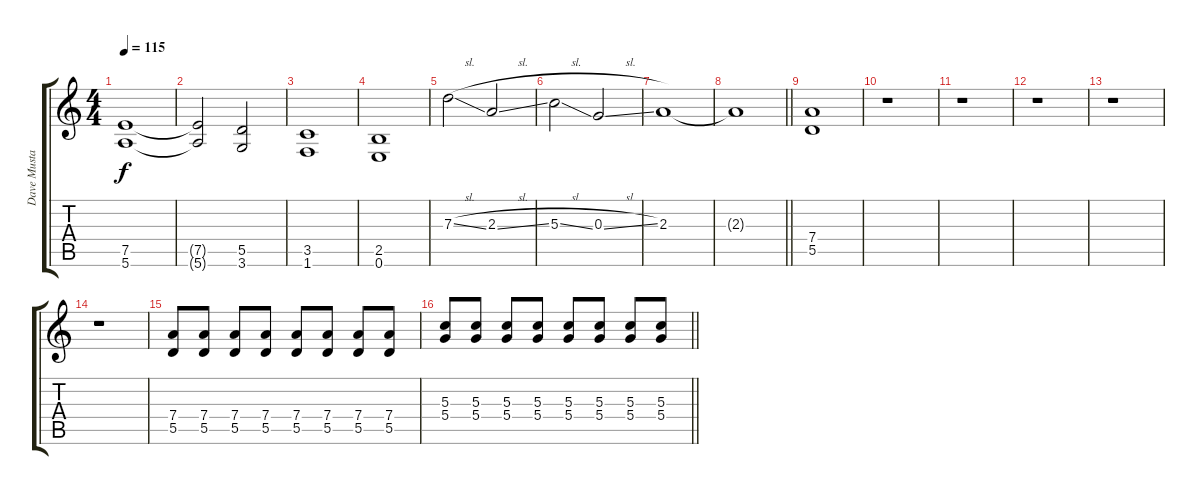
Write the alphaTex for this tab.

\track ("Dave Mustaine" "Dave Musta") {instrument distortionguitar}
\staff {score tabs}
\tuning (E4 B3 G3 D3 A2 E2) {hide}
\ts (4 4)
\tempo 115
\clef g2
\ks c
(7.5 5.6).1{dy f} |
(7.5{t} 5.6{t}).2 (5.5 3.6).2 |
(3.5 1.6).1 |
(2.5 0.6).1 |
7.3{sl}.2 2.3{sl}.2 |
5.3{sl}.2 0.3{sl}.2 |
2.3.1 |
\barLineRight lightlight
2.3{t}.1 |
(7.4 5.5).1{volume 5} |
r.1 |
r.1 |
r.1 |
r.1 |
r.1{volume 4} |
(7.4 5.5).8{volume 12} (7.4 5.5).8 (7.4 5.5).8 (7.4 5.5).8 (7.4 5.5).8 (7.4 5.5).8 (7.4 5.5).8 (7.4 5.5).8 |
\barLineRight lightlight
(5.3 5.4).8 (5.3 5.4).8 (5.3 5.4).8 (5.3 5.4).8 (5.3 5.4).8 (5.3 5.4).8 (5.3 5.4).8 (5.3 5.4).8
